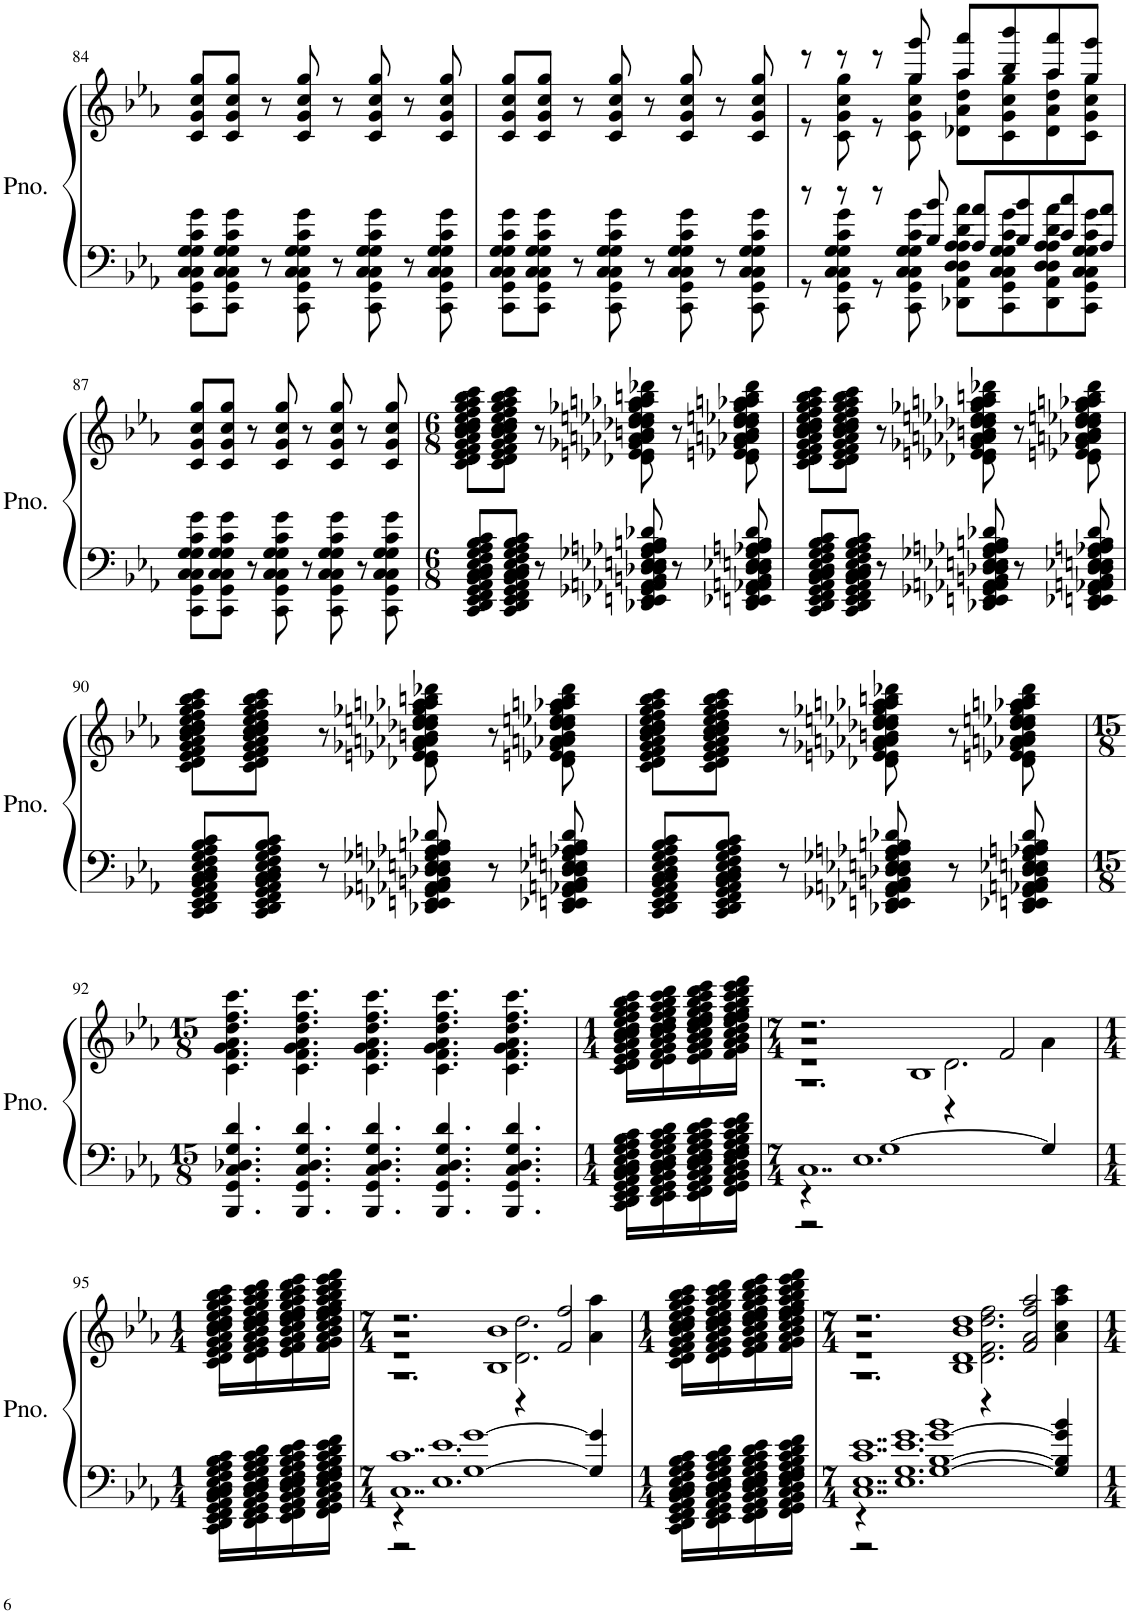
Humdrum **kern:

**kern	**kern
*part1	*part1
*staff2	*staff1
*I"Piano	*
*I'Pno.	*
!!LO:PB:g=z
*clefF4	*clefG2
*k[b-e-a-]	*k[b-e-a-]
*M4/4	*M4/4
=84	=84
8CC\ 8GG\ 8C\ 8C\ 8G\ 8G\ 8c\ 8g\L	8c/ 8g/ 8cc/ 8gg/L
8CC\ 8GG\ 8C\ 8C\ 8G\ 8G\ 8c\ 8g\J	8c/ 8g/ 8cc/ 8gg/J
8r	8r
8CC\ 8GG\ 8C\ 8C\ 8G\ 8G\ 8c\ 8g\	8c/ 8g/ 8cc/ 8gg/
8r	8r
8CC\ 8GG\ 8C\ 8C\ 8G\ 8G\ 8c\ 8g\	8c/ 8g/ 8cc/ 8gg/
8r	8r
8CC\ 8GG\ 8C\ 8C\ 8G\ 8G\ 8c\ 8g\	8c/ 8g/ 8cc/ 8gg/
=85	=85
8CC\ 8GG\ 8C\ 8C\ 8G\ 8G\ 8c\ 8g\L	8c/ 8g/ 8cc/ 8gg/L
8CC\ 8GG\ 8C\ 8C\ 8G\ 8G\ 8c\ 8g\J	8c/ 8g/ 8cc/ 8gg/J
8r	8r
8CC\ 8GG\ 8C\ 8C\ 8G\ 8G\ 8c\ 8g\	8c/ 8g/ 8cc/ 8gg/
8r	8r
8CC\ 8GG\ 8C\ 8C\ 8G\ 8G\ 8c\ 8g\	8c/ 8g/ 8cc/ 8gg/
8r	8r
8CC\ 8GG\ 8C\ 8C\ 8G\ 8G\ 8c\ 8g\	8c/ 8g/ 8cc/ 8gg/
=86	=86
*^	*^
8r	8r	8r	8r
8r	8CC\ 8GG\ 8C\ 8C\ 8G\ 8G\ 8c\ 8g\	8r	8c\ 8g\ 8cc\ 8gg\
8r	8r	8r	8r
8B-/ 8b-/	8CC\ 8GG\ 8C\ 8C\ 8G\ 8G\ 8c\ 8g\	8gg/ 8ggg/	8c\ 8g\ 8cc\ 8gg\
8A-/ 8a-/L	8DD-X\ 8AA-\ 8D\ 8D\ 8A-\ 8A-\ 8d\ 8a-\L	8aa-/ 8aaa-/L	8d-X\ 8a-\ 8dd\ 8aa-\L
8B-/ 8b-/	8CC\ 8GG\ 8C\ 8C\ 8G\ 8G\ 8c\ 8g\	8bb-/ 8bbb-/	8c\ 8g\ 8cc\ 8gg\
8c/ 8cc/	8DD-\ 8AA-\ 8D\ 8D\ 8A-\ 8A-\ 8d\ 8a-\	8aa-/ 8aaa-/	8d-\ 8a-\ 8dd\ 8aa-\
8A-/ 8a-/J	8CC\ 8GG\ 8C\ 8C\ 8G\ 8G\ 8c\ 8g\J	8gg/ 8ggg/J	8c\ 8g\ 8cc\ 8gg\J
*v	*v	*	*
*	*v	*v
!!LO:LB:g=z
=87	=87
8CC\ 8GG\ 8C\ 8C\ 8G\ 8G\ 8c\ 8g\L	8c/ 8g/ 8cc/ 8gg/L
8CC\ 8GG\ 8C\ 8C\ 8G\ 8G\ 8c\ 8g\J	8c/ 8g/ 8cc/ 8gg/J
8r	8r
8CC\ 8GG\ 8C\ 8C\ 8G\ 8G\ 8c\ 8g\	8c/ 8g/ 8cc/ 8gg/
8r	8r
8CC\ 8GG\ 8C\ 8C\ 8G\ 8G\ 8c\ 8g\	8c/ 8g/ 8cc/ 8gg/
8r	8r
8CC\ 8GG\ 8C\ 8C\ 8G\ 8G\ 8c\ 8g\	8c/ 8g/ 8cc/ 8gg/
=88	=88
*M6/8	*M6/8
8CC/ 8DD/ 8EE-/ 8FF/ 8GG/ 8AA-/ 8BB-/ 8C/ 8C/ 8D/ 8E-/ 8F/ 8G/ 8A-/ 8B-/ 8c/L	8c\ 8d\ 8e-\ 8f\ 8g\ 8a-\ 8b-\ 8cc\ 8cc\ 8dd\ 8ee-\ 8ff\ 8gg\ 8aa-\ 8bb-\ 8ccc\L
8CC/ 8DD/ 8EE-/ 8FF/ 8GG/ 8AA-/ 8BB-/ 8C/ 8C/ 8D/ 8E-/ 8F/ 8G/ 8A-/ 8B-/ 8c/J	8c\ 8d\ 8e-\ 8f\ 8g\ 8a-\ 8b-\ 8cc\ 8cc\ 8dd\ 8ee-\ 8ff\ 8gg\ 8aa-\ 8bb-\ 8ccc\J
8r	8r
8DD-X/ 8EE-X/ 8EEn/ 8GG-X/ 8AA-X/ 8AAn/ 8BBn/ 8D-X/ 8D-/ 8E-X/ 8En/ 8G-X/ 8A-X/ 8An/ 8Bn/ 8d-X/	8d-X\ 8e-X\ 8en\ 8g-X\ 8a-X\ 8an\ 8bn\ 8dd-X\ 8dd-\ 8ee-X\ 8een\ 8gg-X\ 8aa-X\ 8aan\ 8bbn\ 8ddd-X\
8r	8r
8DD-/ 8EE-X/ 8EEn/ 8GG-/ 8AA-X/ 8AAn/ 8BB/ 8D-/ 8D-/ 8E-X/ 8En/ 8G-/ 8A-X/ 8An/ 8B/ 8d-/	8d-\ 8e-X\ 8en\ 8g-\ 8a-X\ 8an\ 8b\ 8dd-\ 8dd-\ 8ee-X\ 8een\ 8gg-\ 8aa-X\ 8aan\ 8bb\ 8ddd-\
=89	=89
8CC/ 8DD/ 8EE-/ 8FF/ 8GG/ 8AA-/ 8BB-/ 8C/ 8C/ 8D/ 8E-/ 8F/ 8G/ 8A-/ 8B-/ 8c/L	8c\ 8d\ 8e-\ 8f\ 8g\ 8a-\ 8b-\ 8cc\ 8cc\ 8dd\ 8ee-\ 8ff\ 8gg\ 8aa-\ 8bb-\ 8ccc\L
8CC/ 8DD/ 8EE-/ 8FF/ 8GG/ 8AA-/ 8BB-/ 8C/ 8C/ 8D/ 8E-/ 8F/ 8G/ 8A-/ 8B-/ 8c/J	8c\ 8d\ 8e-\ 8f\ 8g\ 8a-\ 8b-\ 8cc\ 8cc\ 8dd\ 8ee-\ 8ff\ 8gg\ 8aa-\ 8bb-\ 8ccc\J
8r	8r
8DD-X/ 8EE-X/ 8EEn/ 8GG-X/ 8AA-X/ 8AAn/ 8BBn/ 8D-X/ 8D-/ 8E-X/ 8En/ 8G-X/ 8A-X/ 8An/ 8Bn/ 8d-X/	8d-X\ 8e-X\ 8en\ 8g-X\ 8a-X\ 8an\ 8bn\ 8dd-X\ 8dd-\ 8ee-X\ 8een\ 8gg-X\ 8aa-X\ 8aan\ 8bbn\ 8ddd-X\
8r	8r
8DD-/ 8EE-X/ 8EEn/ 8GG-/ 8AA-X/ 8AAn/ 8BB/ 8D-/ 8D-/ 8E-X/ 8En/ 8G-/ 8A-X/ 8An/ 8B/ 8d-/	8d-\ 8e-X\ 8en\ 8g-\ 8a-X\ 8an\ 8b\ 8dd-\ 8dd-\ 8ee-X\ 8een\ 8gg-\ 8aa-X\ 8aan\ 8bb\ 8ddd-\
!!LO:LB:g=z
=90	=90
8CC/ 8DD/ 8EE-/ 8FF/ 8GG/ 8AA-/ 8BB-/ 8C/ 8C/ 8D/ 8E-/ 8F/ 8G/ 8A-/ 8B-/ 8c/L	8c\ 8d\ 8e-\ 8f\ 8g\ 8a-\ 8b-\ 8cc\ 8cc\ 8dd\ 8ee-\ 8ff\ 8gg\ 8aa-\ 8bb-\ 8ccc\L
8CC/ 8DD/ 8EE-/ 8FF/ 8GG/ 8AA-/ 8BB-/ 8C/ 8C/ 8D/ 8E-/ 8F/ 8G/ 8A-/ 8B-/ 8c/J	8c\ 8d\ 8e-\ 8f\ 8g\ 8a-\ 8b-\ 8cc\ 8cc\ 8dd\ 8ee-\ 8ff\ 8gg\ 8aa-\ 8bb-\ 8ccc\J
8r	8r
8DD-X/ 8EE-X/ 8EEn/ 8GG-X/ 8AA-X/ 8AAn/ 8BBn/ 8D-X/ 8D-/ 8E-X/ 8En/ 8G-X/ 8A-X/ 8An/ 8Bn/ 8d-X/	8d-X\ 8e-X\ 8en\ 8g-X\ 8a-X\ 8an\ 8bn\ 8dd-X\ 8dd-\ 8ee-X\ 8een\ 8gg-X\ 8aa-X\ 8aan\ 8bbn\ 8ddd-X\
8r	8r
8DD-/ 8EE-X/ 8EEn/ 8GG-/ 8AA-X/ 8AAn/ 8BB/ 8D-/ 8D-/ 8E-X/ 8En/ 8G-/ 8A-X/ 8An/ 8B/ 8d-/	8d-\ 8e-X\ 8en\ 8g-\ 8a-X\ 8an\ 8b\ 8dd-\ 8dd-\ 8ee-X\ 8een\ 8gg-\ 8aa-X\ 8aan\ 8bb\ 8ddd-\
=91	=91
8CC/ 8DD/ 8EE-/ 8FF/ 8GG/ 8AA-/ 8BB-/ 8C/ 8C/ 8D/ 8E-/ 8F/ 8G/ 8A-/ 8B-/ 8c/L	8c\ 8d\ 8e-\ 8f\ 8g\ 8a-\ 8b-\ 8cc\ 8cc\ 8dd\ 8ee-\ 8ff\ 8gg\ 8aa-\ 8bb-\ 8ccc\L
8CC/ 8DD/ 8EE-/ 8FF/ 8GG/ 8AA-/ 8BB-/ 8C/ 8C/ 8D/ 8E-/ 8F/ 8G/ 8A-/ 8B-/ 8c/J	8c\ 8d\ 8e-\ 8f\ 8g\ 8a-\ 8b-\ 8cc\ 8cc\ 8dd\ 8ee-\ 8ff\ 8gg\ 8aa-\ 8bb-\ 8ccc\J
8r	8r
8DD-X/ 8EE-X/ 8EEn/ 8GG-X/ 8AA-X/ 8AAn/ 8BBn/ 8D-X/ 8D-/ 8E-X/ 8En/ 8G-X/ 8A-X/ 8An/ 8Bn/ 8d-X/	8d-X\ 8e-X\ 8en\ 8g-X\ 8a-X\ 8an\ 8bn\ 8dd-X\ 8dd-\ 8ee-X\ 8een\ 8gg-X\ 8aa-X\ 8aan\ 8bbn\ 8ddd-X\
8r	8r
8DD-/ 8EE-X/ 8EEn/ 8GG-/ 8AA-X/ 8AAn/ 8BB/ 8D-/ 8D-/ 8E-X/ 8En/ 8G-/ 8A-X/ 8An/ 8B/ 8d-/	8d-\ 8e-X\ 8en\ 8g-\ 8a-X\ 8an\ 8b\ 8dd-\ 8dd-\ 8ee-X\ 8een\ 8gg-\ 8aa-X\ 8aan\ 8bb\ 8ddd-\
!!LO:LB:g=z
=92	=92
*M15/8	*M15/8
4.BBB-/ 4.GG/ 4.C/ 4.D-X/ 4.G/ 4.d/	4.c\ 4.f\ 4.g\ 4.a-\ 4.dd\ 4.ff\ 4.ccc\
4.BBB-/ 4.GG/ 4.C/ 4.D-/ 4.G/ 4.d/	4.c\ 4.f\ 4.g\ 4.a-\ 4.dd\ 4.ff\ 4.ccc\
4.BBB-/ 4.GG/ 4.C/ 4.D-/ 4.G/ 4.d/	4.c\ 4.f\ 4.g\ 4.a-\ 4.dd\ 4.ff\ 4.ccc\
4.BBB-/ 4.GG/ 4.C/ 4.D-/ 4.G/ 4.d/	4.c\ 4.f\ 4.g\ 4.a-\ 4.dd\ 4.ff\ 4.ccc\
4.BBB-/ 4.GG/ 4.C/ 4.D-/ 4.G/ 4.d/	4.c\ 4.f\ 4.g\ 4.a-\ 4.dd\ 4.ff\ 4.ccc\
=93	=93
*M1/4	*M1/4
16CC\ 16DD\ 16EE-\ 16FF\ 16GG\ 16AA-\ 16BB-\ 16C\ 16C\ 16D\ 16E-\ 16F\ 16G\ 16A-\ 16B-\ 16c\LL	16c\ 16d\ 16e-\ 16f\ 16g\ 16a-\ 16b-\ 16cc\ 16cc\ 16dd\ 16ee-\ 16ff\ 16gg\ 16aa-\ 16bb-\ 16ccc\LL
16DD\ 16EE-\ 16FF\ 16GG\ 16AA-\ 16BB-\ 16C\ 16D\ 16D\ 16E-\ 16F\ 16G\ 16A-\ 16B-\ 16c\ 16d\	16d\ 16e-\ 16f\ 16g\ 16a-\ 16b-\ 16cc\ 16dd\ 16dd\ 16ee-\ 16ff\ 16gg\ 16aa-\ 16bb-\ 16ccc\ 16ddd\
16EE-\ 16FF\ 16GG\ 16AA-\ 16BB-\ 16C\ 16D\ 16E-\ 16E-\ 16F\ 16G\ 16A-\ 16B-\ 16c\ 16d\ 16e-\	16e-\ 16f\ 16g\ 16a-\ 16b-\ 16cc\ 16dd\ 16ee-\ 16ee-\ 16ff\ 16gg\ 16aa-\ 16bb-\ 16ccc\ 16ddd\ 16eee-\
16FF\ 16GG\ 16AA-\ 16BB-\ 16C\ 16D\ 16E-\ 16F\ 16F\ 16G\ 16A-\ 16B-\ 16c\ 16d\ 16e-\ 16f\JJ	16f\ 16g\ 16a-\ 16b-\ 16cc\ 16dd\ 16ee-\ 16ff\ 16ff\ 16gg\ 16aa-\ 16bb-\ 16ccc\ 16ddd\ 16eee-\ 16fff\JJ
=94	=94
*M7/4	*M7/4
*^	*^
*	*^	*	*^
*	*	*	*	*	*^
1..C	4r	2r	2.r	1r	1r	1.r
.	1.E-	.	.	.	.	.
.	.	[1G	.	.	.	.
.	.	.	1B-	.	.	.
.	.	.	.	2.d\	4r	.
.	.	.	.	.	2f/	.
.	.	4G/]	.	.	.	4a-\
*v	*v	*v	*	*	*	*
*	*v	*v	*v	*v
!!LO:LB:g=z
=95	=95
*M1/4	*M1/4
16CC\ 16DD\ 16EE-\ 16FF\ 16GG\ 16AA-\ 16BB-\ 16C\ 16C\ 16D\ 16E-\ 16F\ 16G\ 16A-\ 16B-\ 16c\LL	16c\ 16d\ 16e-\ 16f\ 16g\ 16a-\ 16b-\ 16cc\ 16cc\ 16dd\ 16ee-\ 16ff\ 16gg\ 16aa-\ 16bb-\ 16ccc\LL
16DD\ 16EE-\ 16FF\ 16GG\ 16AA-\ 16BB-\ 16C\ 16D\ 16D\ 16E-\ 16F\ 16G\ 16A-\ 16B-\ 16c\ 16d\	16d\ 16e-\ 16f\ 16g\ 16a-\ 16b-\ 16cc\ 16dd\ 16dd\ 16ee-\ 16ff\ 16gg\ 16aa-\ 16bb-\ 16ccc\ 16ddd\
16EE-\ 16FF\ 16GG\ 16AA-\ 16BB-\ 16C\ 16D\ 16E-\ 16E-\ 16F\ 16G\ 16A-\ 16B-\ 16c\ 16d\ 16e-\	16e-\ 16f\ 16g\ 16a-\ 16b-\ 16cc\ 16dd\ 16ee-\ 16ee-\ 16ff\ 16gg\ 16aa-\ 16bb-\ 16ccc\ 16ddd\ 16eee-\
16FF\ 16GG\ 16AA-\ 16BB-\ 16C\ 16D\ 16E-\ 16F\ 16F\ 16G\ 16A-\ 16B-\ 16c\ 16d\ 16e-\ 16f\JJ	16f\ 16g\ 16a-\ 16b-\ 16cc\ 16dd\ 16ee-\ 16ff\ 16ff\ 16gg\ 16aa-\ 16bb-\ 16ccc\ 16ddd\ 16eee-\ 16fff\JJ
=96	=96
*M7/4	*M7/4
*^	*^
*	*^	*	*^
*	*	*	*	*	*^
1..C 1..c	4r	2r	2.r	1r	1r	1.r
.	1.E- 1.e-	.	.	.	.	.
.	.	[1G [1g	.	.	.	.
.	.	.	1B- 1b-	.	.	.
.	.	.	.	2.d\ 2.dd\	4r	.
.	.	.	.	.	2f/ 2ff/	.
.	.	4G/] 4g/]	.	.	.	4a-\ 4aa-\
*v	*v	*v	*	*	*	*
*	*v	*v	*v	*v
=97	=97
*M1/4	*M1/4
16CC\ 16DD\ 16EE-\ 16FF\ 16GG\ 16AA-\ 16BB-\ 16C\ 16C\ 16D\ 16E-\ 16F\ 16G\ 16A-\ 16B-\ 16c\LL	16c\ 16d\ 16e-\ 16f\ 16g\ 16a-\ 16b-\ 16cc\ 16cc\ 16dd\ 16ee-\ 16ff\ 16gg\ 16aa-\ 16bb-\ 16ccc\LL
16DD\ 16EE-\ 16FF\ 16GG\ 16AA-\ 16BB-\ 16C\ 16D\ 16D\ 16E-\ 16F\ 16G\ 16A-\ 16B-\ 16c\ 16d\	16d\ 16e-\ 16f\ 16g\ 16a-\ 16b-\ 16cc\ 16dd\ 16dd\ 16ee-\ 16ff\ 16gg\ 16aa-\ 16bb-\ 16ccc\ 16ddd\
16EE-\ 16FF\ 16GG\ 16AA-\ 16BB-\ 16C\ 16D\ 16E-\ 16E-\ 16F\ 16G\ 16A-\ 16B-\ 16c\ 16d\ 16e-\	16e-\ 16f\ 16g\ 16a-\ 16b-\ 16cc\ 16dd\ 16ee-\ 16ee-\ 16ff\ 16gg\ 16aa-\ 16bb-\ 16ccc\ 16ddd\ 16eee-\
16FF\ 16GG\ 16AA-\ 16BB-\ 16C\ 16D\ 16E-\ 16F\ 16F\ 16G\ 16A-\ 16B-\ 16c\ 16d\ 16e-\ 16f\JJ	16f\ 16g\ 16a-\ 16b-\ 16cc\ 16dd\ 16ee-\ 16ff\ 16ff\ 16gg\ 16aa-\ 16bb-\ 16ccc\ 16ddd\ 16eee-\ 16fff\JJ
=98	=98
*M7/4	*M7/4
*^	*^
*	*^	*	*^
*	*	*	*	*	*^
1..C 1..E- 1..c 1..e-	4r	2r	2.r	1r	1r	1.r
.	1.E- 1.G 1.e- 1.g	.	.	.	.	.
.	.	[1G [1B- [1g 1b-	.	.	.	.
.	.	.	1B- 1d 1b- 1dd	.	.	.
.	.	.	.	2.d\ 2.f\ 2.dd\ 2.ff\	4r	.
.	.	.	.	.	2f/ 2a-/ 2ff/ 2aa-/	.
.	.	4G/] 4B-/] 4g/] 4b-/	.	.	.	4a-\ 4cc\ 4aa-\ 4ccc\
*v	*v	*v	*	*	*	*
*	*v	*v	*v	*v
=	=
*-	*-
